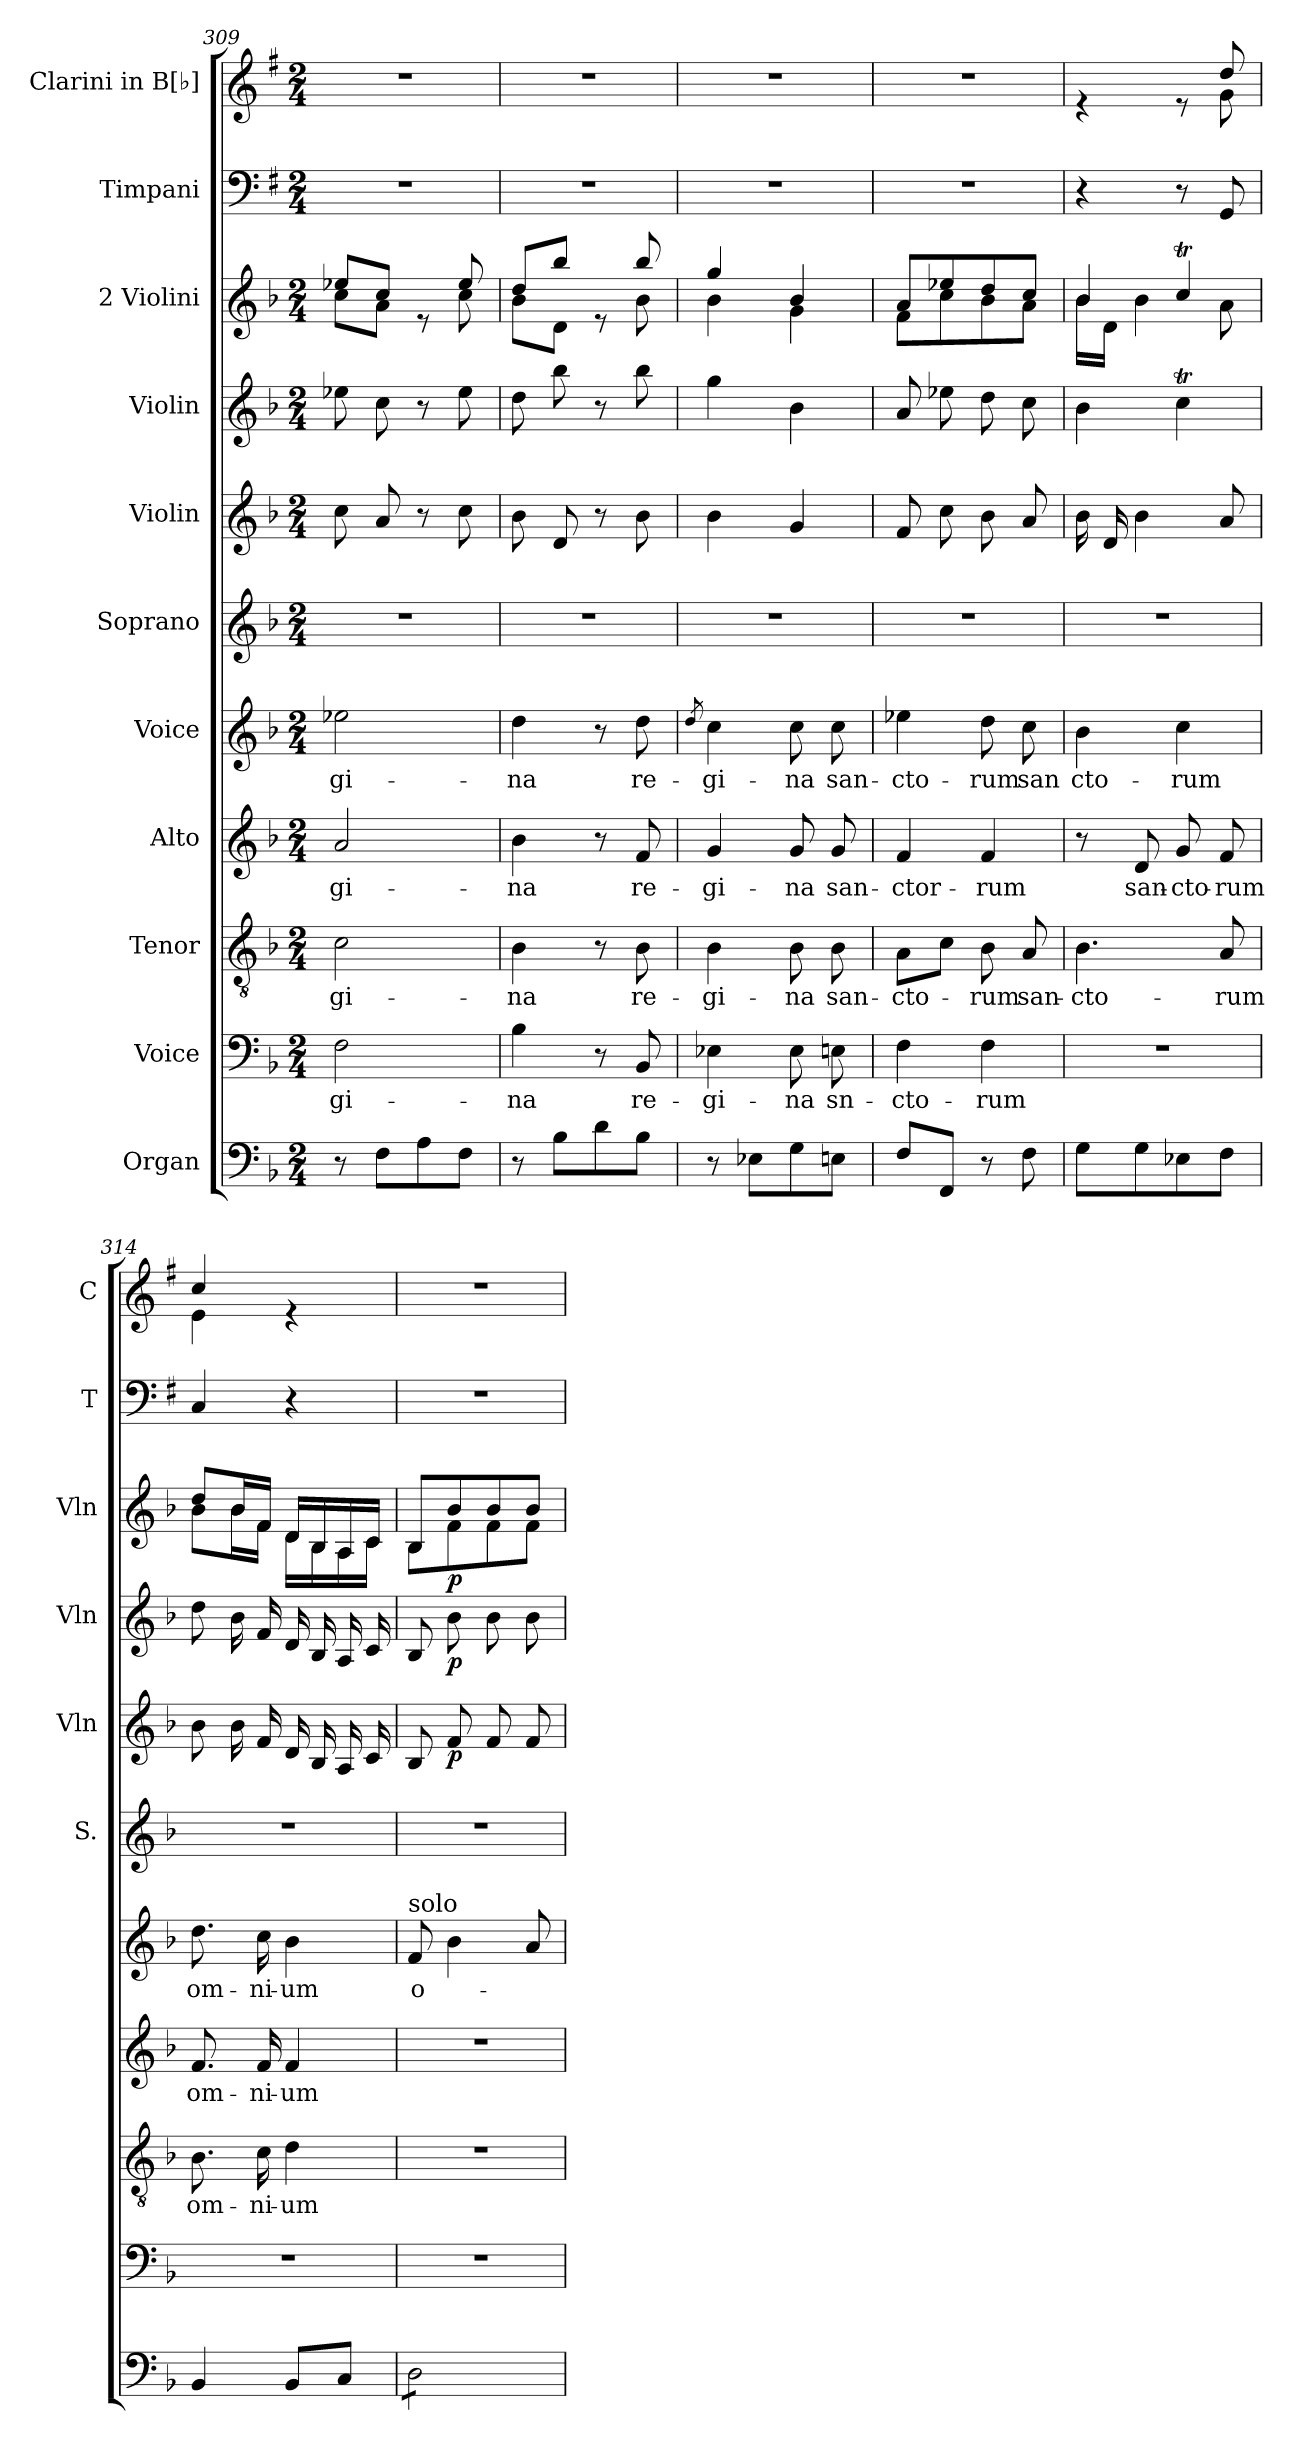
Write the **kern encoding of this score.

**kern	**kern	**text	**kern	**text	**kern	**text	**kern	**text	**kern	**kern	**dynam	**kern	**dynam	**kern	**dynam	**kern	**kern
*part11	*part10	*part10	*part9	*part9	*part8	*part8	*part7	*part7	*part6	*part5	*part5	*part4	*part4	*part3	*part3	*part2	*part1
*staff11	*staff10	*staff10	*staff9	*staff9	*staff8	*staff8	*staff7	*staff7	*staff6	*staff5	*staff5	*staff4	*staff4	*staff3	*staff3	*staff2	*staff1
*I"Organ	*I"Voice	*	*I"Tenor	*	*I"Alto	*	*I"Voice	*	*I"Soprano	*I"Violin	*	*I"Violin	*	*I"2 Violini	*	*I"Timpani	*I"Clarini in B[♭]
*	*	*	*	*	*	*	*	*	*I'S.	*I'Vln	*	*I'Vln	*	*I'Vln	*	*I'T	*I'C
!!LO:PB:g=z
*clefF4	*clefF4	*	*clefGv2	*	*clefG2	*	*clefG2	*	*clefG2	*clefG2	*	*clefG2	*	*clefG2	*	*clefF4	*clefG2
*	*	*	*	*	*	*	*	*	*	*	*	*	*	*	*	*ITrd1c2	*ITrd1c2
*k[b-]	*k[b-]	*	*k[b-]	*	*k[b-]	*	*k[b-]	*	*k[b-]	*k[b-]	*	*k[b-]	*	*k[b-]	*	*k[b-]	*k[b-]
*M2/4	*M2/4	*	*M2/4	*	*M2/4	*	*M2/4	*	*M2/4	*M2/4	*	*M2/4	*	*M2/4	*	*M2/4	*M2/4
=309	=309	=309	=309	=309	=309	=309	=309	=309	=309	=309	=309	=309	=309	=309	=309	=309	=309
!	!	!LO:LY:b	!	!LO:LY:b	!	!LO:LY:b	!	!LO:LY:b	!	!	!	!	!	!	!	!	!
*	*	*	*	*	*	*	*	*	*	*	*	*	*	*^	*	*	*
8r	2F\	-gi-	2c\	-gi-	2a/	-gi-	2ee-X\	-gi-	2r	8cc\	.	8ee-X\	.	8ee-X/L	8cc\L	.	2r	2r
8F\L	.	.	.	.	.	.	.	.	.	8a/	.	8cc\	.	8cc/J	8a\J	.	.	.
8A\	.	.	.	.	.	.	.	.	.	8r	.	8r	.	8re	8ryy	.	.	.
8F\J	.	.	.	.	.	.	.	.	.	8cc\	.	8ee-\	.	8ee-/	8cc\	.	.	.
=310	=310	=310	=310	=310	=310	=310	=310	=310	=310	=310	=310	=310	=310	=310	=310	=310	=310	=310
!	!	!LO:LY:b	!	!LO:LY:b	!	!LO:LY:b	!	!LO:LY:b	!	!	!	!	!	!	!	!	!	!
8r	4B-\	-na	4B-\	-na	4b-\	-na	4dd\	-na	2r	8b-\	.	8dd\	.	8dd/L	8b-\L	.	2r	2r
8B-\L	.	.	.	.	.	.	.	.	.	8d/	.	8bb-\	.	8bb-/J	8d\J	.	.	.
8d\	8r	.	8r	.	8r	.	8r	.	.	8r	.	8r	.	8re	8ryy	.	.	.
!	!	!LO:LY:b	!	!LO:LY:b	!	!LO:LY:b	!	!LO:LY:b	!	!	!	!	!	!	!	!	!	!
8B-\J	8BB-/	re-	8B-\	re-	8f/	re-	8dd\	re-	.	8b-\	.	8bb-\	.	8bb-/	8b-\	.	.	.
=311	=311	=311	=311	=311	=311	=311	=311	=311	=311	=311	=311	=311	=311	=311	=311	=311	=311	=311
.	.	.	.	.	.	.	8qdd/	.	.	.	.	.	.	.	.	.	.	.
!	!	!LO:LY:b	!	!LO:LY:b	!	!LO:LY:b	!	!LO:LY:b	!	!	!	!	!	!	!	!	!	!
8r	4E-X\	-gi-	4B-\	-gi-	4g/	-gi-	4cc\	-gi-	2r	4b-\	.	4gg\	.	4gg/	4b-\	.	2r	2r
8E-X\L	.	.	.	.	.	.	.	.	.	.	.	.	.	.	.	.	.	.
!	!	!LO:LY:b	!	!LO:LY:b	!	!LO:LY:b	!	!LO:LY:b	!	!	!	!	!	!	!	!	!	!
8G\	8E-\	-na	8B-\	-na	8g/	-na	8cc\	-na	.	4g/	.	4b-\	.	4b-/	4g\	.	.	.
!	!	!LO:LY:b	!	!LO:LY:b	!	!LO:LY:b	!	!LO:LY:b	!	!	!	!	!	!	!	!	!	!
8En\J	8En\	sn-	8B-\	san-	8g/	san-	8cc\	san-	.	.	.	.	.	.	.	.	.	.
=312	=312	=312	=312	=312	=312	=312	=312	=312	=312	=312	=312	=312	=312	=312	=312	=312	=312	=312
!	!	!LO:LY:b	!	!LO:LY:b	!	!LO:LY:b	!	!LO:LY:b	!	!	!	!	!	!	!	!	!	!
8F/L	4F\	-cto-	8A\L	-cto-	4f/	-ctor-	4ee-X\	-cto-	2r	8f/	.	8a/	.	8a/L	8f\L	.	2r	2r
8FF/J	.	.	8c\J	.	.	.	.	.	.	8cc\	.	8ee-X\	.	8ee-X/	8cc\	.	.	.
!	!	!LO:LY:b	!	!LO:LY:b	!	!LO:LY:b	!	!LO:LY:b	!	!	!	!	!	!	!	!	!	!
8r	4F\	-rum	8B-\	-rum	4f/	-rum	8dd\	-rum	.	8b-\	.	8dd\	.	8dd/	8b-\	.	.	.
!	!	!	!	!LO:LY:b	!	!	!	!LO:LY:b	!	!	!	!	!	!	!	!	!	!
8F\	.	.	8A/	san-	.	.	8cc\	san	.	8a/	.	8cc\	.	8cc/J	8a\J	.	.	.
=313	=313	=313	=313	=313	=313	=313	=313	=313	=313	=313	=313	=313	=313	=313	=313	=313	=313	=313
!	!	!	!	!LO:LY:b	!	!	!	!LO:LY:b	!	!	!	!	!	!	!	!	!	!
*	*	*	*	*	*	*	*	*	*	*	*	*	*	*	*	*	*	*^
8G\L	2r	.	4.B-\	-cto-	8r	.	4b-\	-cto-	2r	16b-\	.	4b-\	.	4b-/	16b-\LL	.	4r	4re	4.ryy
.	.	.	.	.	.	.	.	.	.	16d/	.	.	.	.	16d\JJ	.	.	.	.
!	!	!	!	!	!	!LO:LY:b	!	!	!	!	!	!	!	!	!	!	!	!	!
8G\	.	.	.	.	8d/	san-	.	.	.	4b-\	.	.	.	.	4b-\	.	.	.	.
!	!	!	!	!	!	!LO:LY:b	!	!LO:LY:b	!	!	!	!	!	!	!	!	!	!	!
8E-X\	.	.	.	.	8g/	-cto-	4cc\	-rum	.	.	.	4ccT\	.	4ccT/	.	.	8r	8re	.
!	!	!	!	!LO:LY:b	!	!LO:LY:b	!	!	!	!	!	!	!	!	!	!	!	!	!
8F\J	.	.	8A/	-rum	8f/	-rum	.	.	.	8a/	.	.	.	.	8a\	.	8FF/	8cc/	8f\
=314	=314	=314	=314	=314	=314	=314	=314	=314	=314	=314	=314	=314	=314	=314	=314	=314	=314	=314	=314
!	!	!	!	!LO:LY:b	!	!LO:LY:b	!	!LO:LY:b	!	!	!	!	!	!	!	!	!	!	!
4BB-/	2r	.	8.B-\	om-	8.f/	om-	8.dd\	om-	2r	8b-\	.	8dd\	.	8dd/L	8b-\L	.	4BB-/	4b-/	4d\
.	.	.	.	.	.	.	.	.	.	16b-\	.	16b-\	.	16b-/L	16b-\L	.	.	.	.
!	!	!	!	!LO:LY:b	!	!LO:LY:b	!	!LO:LY:b	!	!	!	!	!	!	!	!	!	!	!
.	.	.	16c\	-ni-	16f/	-ni-	16cc\	-ni-	.	16f/	.	16f/	.	16f/JJ	16f\JJ	.	.	.	.
!	!	!	!	!LO:LY:b	!	!LO:LY:b	!	!LO:LY:b	!	!	!	!	!	!	!	!	!	!	!
8BB-/L	.	.	4d\	-um	4f/	-um	4b-\	-um	.	16d/	.	16d/	.	16d/LL	16d\LL	.	4r	4re	4ryy
.	.	.	.	.	.	.	.	.	.	16B-/	.	16B-/	.	16B-/	16B-\	.	.	.	.
8C/J	.	.	.	.	.	.	.	.	.	16A/	.	16A/	.	16A/	16A\	.	.	.	.
.	.	.	.	.	.	.	.	.	.	16c/	.	16c/	.	16c/JJ	16c\JJ	.	.	.	.
*	*	*	*	*	*	*	*	*	*	*	*	*	*	*	*	*	*	*v	*v
=315	=315	=315	=315	=315	=315	=315	=315	=315	=315	=315	=315	=315	=315	=315	=315	=315	=315	=315
!	!	!	!	!	!	!	!LO:TX:a:t=solo	!	!	!	!	!	!	!	!	!	!	!
!	!	!	!	!	!	!	!	!LO:LY:b	!	!	!	!	!	!	!	!	!	!
*tremolo	*	*	*	*	*	*	*	*	*	*	*	*	*	*	*	*	*	*
8D\L	2r	.	2r	.	2r	.	8f/	o-	2r	8B-/	.	8B-/	.	8B-/L	8B-\L	.	2r	2r
!	!	!	!	!	!	!	!	!	!	!	!LO:DY:b	!	!LO:DY:b	!	!	!LO:DY:b	!	!
8D\	.	.	.	.	.	.	4b-\	.	.	8f/	p	8b-\	p	8b-/	8f\	p	.	.
8D\	.	.	.	.	.	.	.	.	.	8f/	.	8b-\	.	8b-/	8f\	.	.	.
8D\J	.	.	.	.	.	.	8a/	.	.	8f/	.	8b-\	.	8b-/J	8f\J	.	.	.
*Xtremolo	*	*	*	*	*	*	*	*	*	*	*	*	*	*	*	*	*	*
*	*	*	*	*	*	*	*	*	*	*	*	*	*	*v	*v	*	*	*
=	=	=	=	=	=	=	=	=	=	=	=	=	=	=	=	=	=
*-	*-	*-	*-	*-	*-	*-	*-	*-	*-	*-	*-	*-	*-	*-	*-	*-	*-
